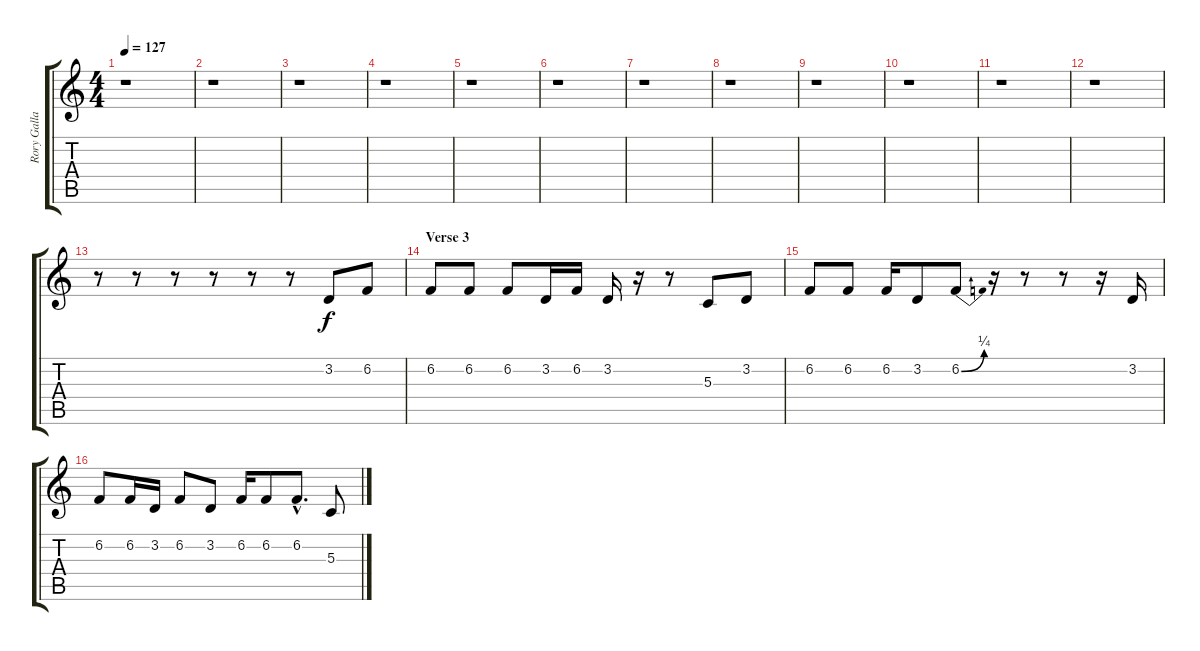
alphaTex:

\track ("Rory Gallagher Vocals" "Rory Galla") {instrument viola}
\staff {score tabs}
\tuning (E4 B3 G3 D3 A2 E2) {hide}
\ts (4 4)
\tempo 127
\clef g2
\ks c
r.1{dy f} |
r.1 |
r.1 |
r.1 |
r.1 |
r.1 |
r.1 |
r.1 |
r.1 |
r.1 |
r.1 |
r.1 |
r.8 r.8 r.8 r.8 r.8 r.8 3.2.8 6.2.8 |
\section ("" "Verse 3")
6.2.8 6.2.8 6.2.8 3.2.16 6.2.16 3.2.16 r.16 r.8 5.3.8 3.2.8 |
6.2.8 6.2.8 6.2.16 3.2.8 6.2{be (bend 0 0 60 1)}.8 r.16 r.8 r.8 r.16 3.2.16 |
6.2.8 6.2.16 3.2.16 6.2.8 3.2.8 6.2.16 6.2.8 6.2{hac}.8{d} 5.3.8
